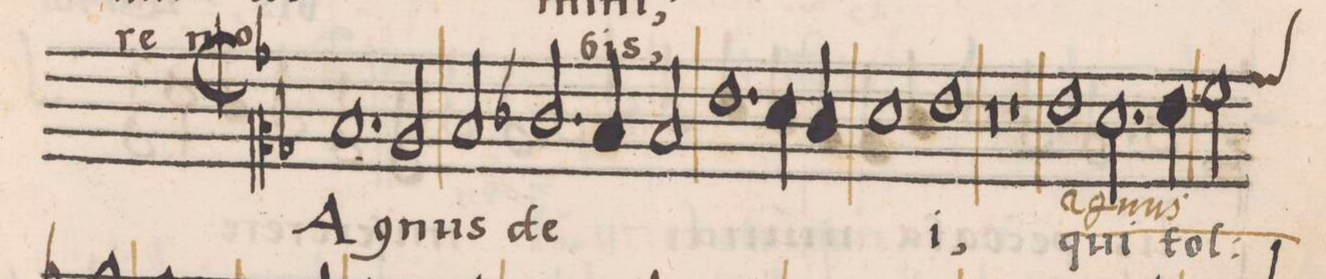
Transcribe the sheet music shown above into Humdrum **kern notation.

**kern	**text	**text
*I"TENOR	*	*
*clefC2	*	*
*k[b-]	*	*
*met(C|)	*	*
*M2/1	*	*
1.d	A-	.
2c/	-gnus	.
=2-	=2-	=2-
2d/	.	.
2.e-X/	de-	.
4d/	.	.
2d/	.	.
=3-	=3-	=3-
1.g	.	.
4f\	.	.
4eny/	.	.
=4-	=4-	=4-
1f	.	.
1g	-i,	.
=5-	=5-	=5-
0r	.	.
=6-	=6-	=6-
1r	.	.
1g	qui	a-
=7-	=7-	=7-
2.f\	.	-gnus
4g\	tol-	.
*custos:b-	*	*
2a\	.	.
*-	*-	*-
